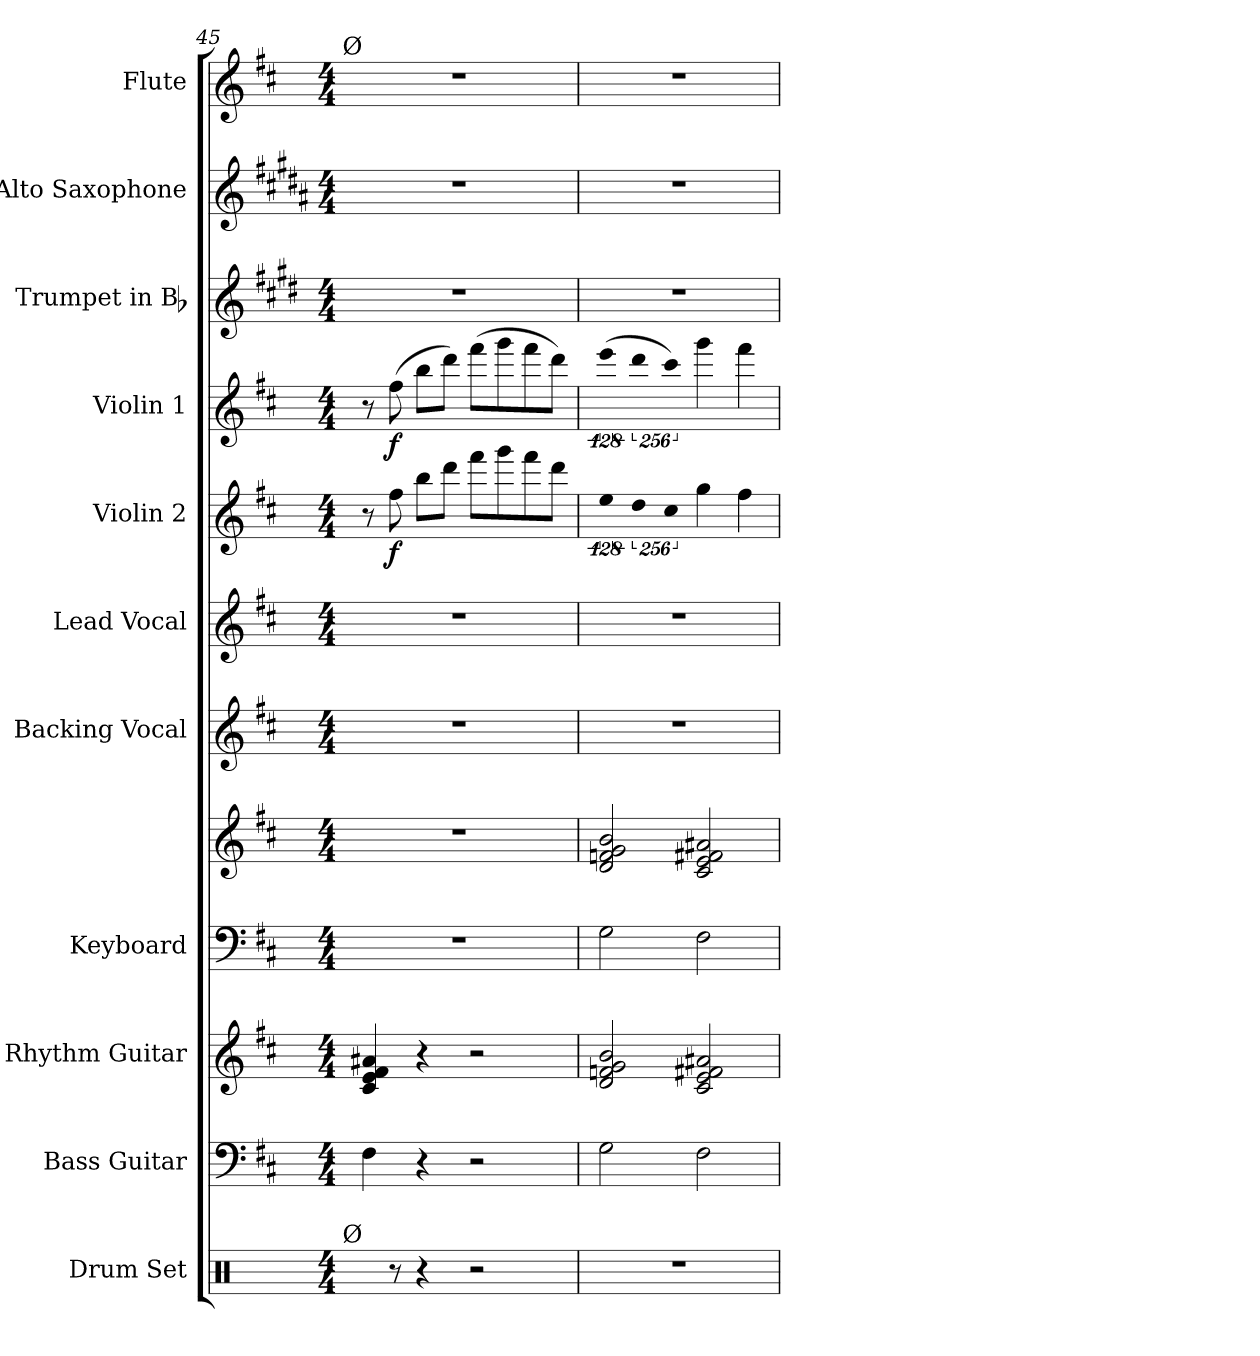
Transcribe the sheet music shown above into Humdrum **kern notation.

**kern	**kern	**kern	**kern	**kern	**kern	**kern	**kern	**dynam	**kern	**dynam	**kern	**kern	**kern
*part11	*part10	*part9	*part8	*part8	*part7	*part6	*part5	*part5	*part4	*part4	*part3	*part2	*part1
*staff12	*staff11	*staff10	*staff9	*staff8	*staff7	*staff6	*staff5	*staff5	*staff4	*staff4	*staff3	*staff2	*staff1
*I"Drum Set	*I"Bass Guitar	*I"Rhythm Guitar	*I"Keyboard	*	*I"Backing Vocal	*I"Lead Vocal	*I"Violin 2	*	*I"Violin 1	*	*I"Trumpet in Bb	*I"Alto Saxophone	*I"Flute
*I'Dr.	*I'Bass	*I'Rhy.	*I'Kbd.	*	*	*	*I'Vln. 2	*	*I'Vln. 1	*	*I'Tpt.	*I'Alto Sax.	*I'Fl.
!!LO:PB:g=z
*clefX	*clefF4	*clefG2	*clefF4	*clefG2	*clefG2	*clefG2	*clefG2	*	*clefG2	*	*clefG2	*clefG2	*clefG2
*	*ITrd7c12	*ITrd7c12	*	*	*	*	*	*	*	*	*ITrd1c2	*ITrd5c9	*
*k[]	*k[f#c#]	*k[f#c#]	*k[f#c#]	*k[f#c#]	*k[f#c#]	*k[f#c#]	*k[f#c#]	*	*k[f#c#]	*	*k[f#c#]	*k[f#c#]	*k[f#c#]
*C:	*b:	*b:	*b:	*b:	*b:	*b:	*b:	*	*b:	*	*b:	*b:	*b:
*M4/4	*M4/4	*M4/4	*M4/4	*M4/4	*M4/4	*M4/4	*M4/4	*	*M4/4	*	*M4/4	*M4/4	*M4/4
=45	=45	=45	=45	=45	=45	=45	=45	=45	=45	=45	=45	=45	=45
!	!	!	!	!	!	!	!	!	!	!	!	!	!LO:TX:a:rj:t=Ø
!LO:TX:a:rj:t=Ø	!	!	!	!	!	!	!	!	!	!	!	!	!
8Ri\	4FF#i\	4C#i/ 4Ei 4F#i 4A#Xi	1r	1r	1r	1r	8r	.	8r	.	1r	1r	1r
8r	.	.	.	.	.	.	8ff#i\	f	(8ff#i\	f	.	.	.
4r	4r	4r	.	.	.	.	8bbi\L	.	8bbi\L	.	.	.	.
.	.	.	.	.	.	.	8dddi\J	.	8dddi\J)	.	.	.	.
2r	2r	2r	.	.	.	.	8fff#i\L	.	(8fff#i\L	.	.	.	.
.	.	.	.	.	.	.	8gggi\	.	8gggi\	.	.	.	.
.	.	.	.	.	.	.	8fff#i\	.	8fff#i\	.	.	.	.
.	.	.	.	.	.	.	8dddi\J	.	8dddi\J)	.	.	.	.
=46	=46	=46	=46	=46	=46	=46	=46	=46	=46	=46	=46	=46	=46
!	!	!	!	!	!	!	!LO:N:vis=4	!	!LO:N:vis=4	!	!	!	!
1r	2GGi\	2Di/ 2Fni 2Gi 2Bi	2Gi\	2di/ 2fni 2gi 2bi	1r	1r	512%85eei\	.	(512%85eeei\	.	1r	1r	1r
!	!	!	!	!	!	!	!LO:N:vis=4	!	!LO:N:vis=4	!	!	!	!
.	.	.	.	.	.	.	1024%171ddi\	.	1024%171dddi\	.	.	.	.
!	!	!	!	!	!	!	!LO:N:vis=4	!	!LO:N:vis=4	!	!	!	!
.	.	.	.	.	.	.	1024%171cc#i\	.	1024%171ccc#i\)	.	.	.	.
.	2FF#i\	2C#i/ 2Ei 2F#Xi 2A#Xi	2F#i\	2c#i/ 2ei 2f#Xi 2a#Xi	.	.	4ggi\	.	4gggi\	.	.	.	.
.	.	.	.	.	.	.	4ff#i\	.	4fff#i\	.	.	.	.
=	=	=	=	=	=	=	=	=	=	=	=	=	=
*-	*-	*-	*-	*-	*-	*-	*-	*-	*-	*-	*-	*-	*-
